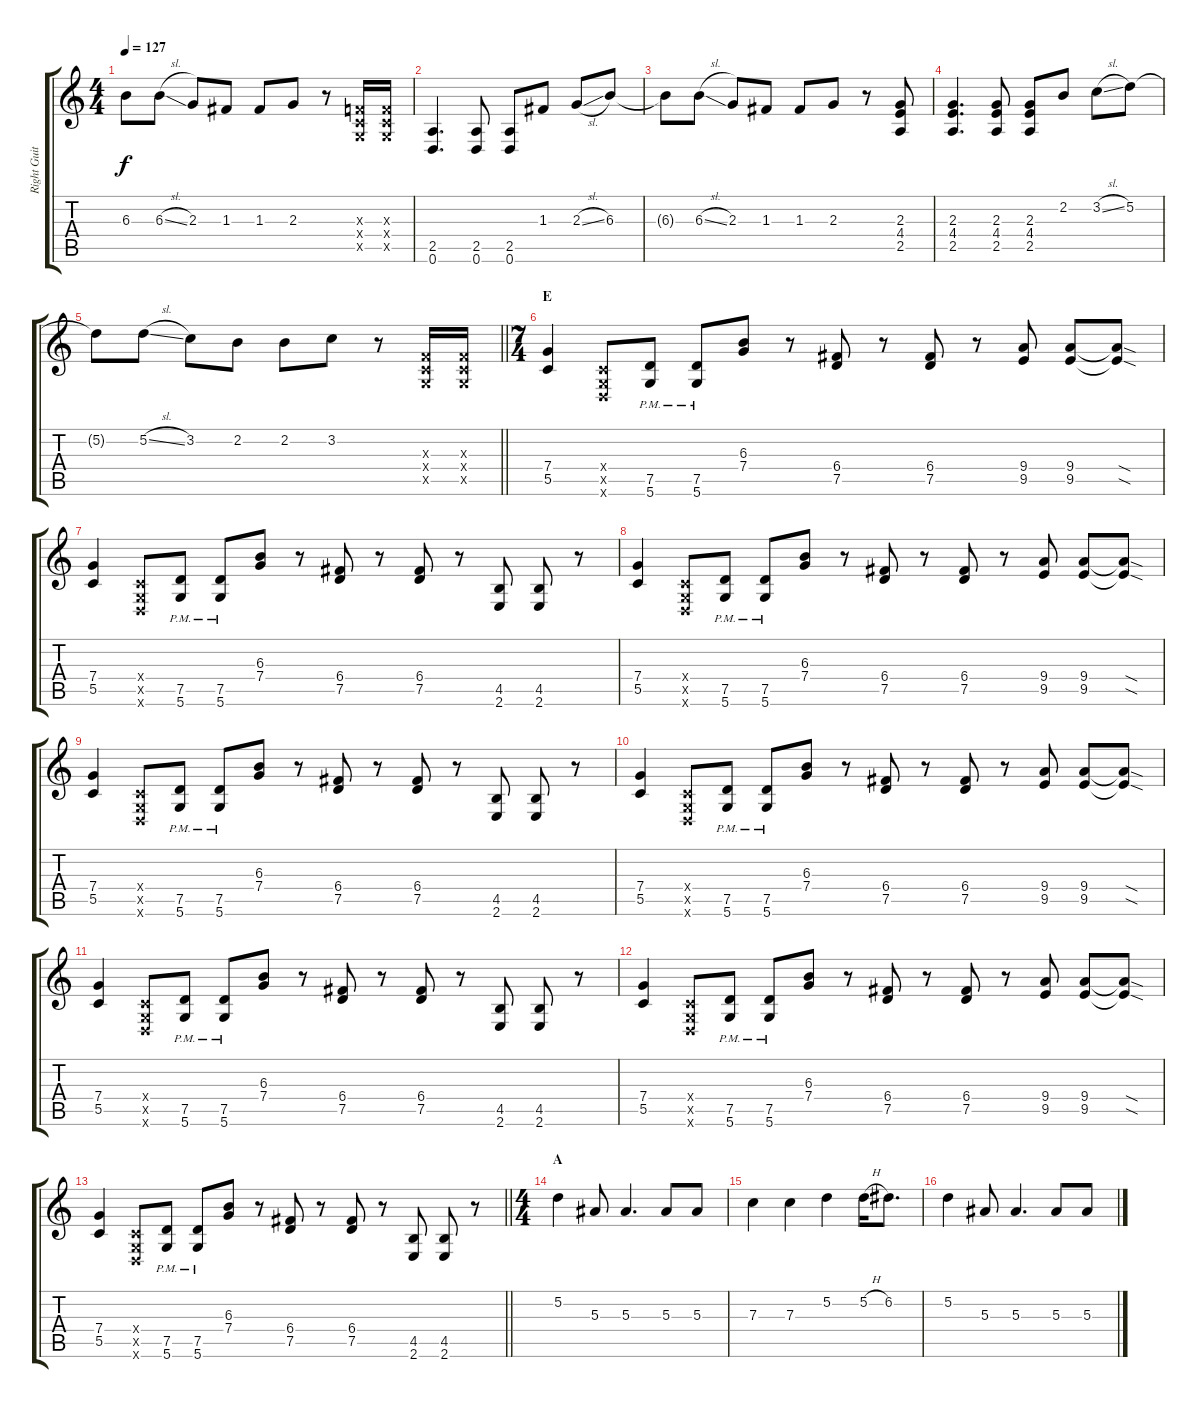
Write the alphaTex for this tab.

\track ("Right Guitar" "Right Guit") {instrument distortionguitar}
\staff {score tabs}
\tuning (D4 A3 F3 C3 G2 D2) {hide}
\ts (4 4)
\tempo 127
\clef g2
\ks c
6.3{t}.8{dy f} 6.3{sl}.8 2.3.8 1.3.8 1.3.8 2.3.8 r.8 (0.3{x} 0.4{x} 0.5{x}).16 (0.3{x} 0.4{x} 0.5{x}).16 |
(2.5 0.6).4{d} (2.5 0.6).8 (2.5 0.6).8 1.3.8 2.3{sl}.8 6.3.8 |
6.3{t}.8 6.3{sl}.8 2.3.8 1.3.8 1.3.8 2.3.8 r.8 (2.3 4.4 2.5).8 |
(2.3 4.4 2.5).4{d} (2.3 4.4 2.5).8 (2.3 4.4 2.5).8 2.2.8 3.2{sl}.8 5.2.8 |
\barLineRight lightlight
5.2{t}.8 5.2{sl}.8 3.2.8 2.2.8 2.2.8 3.2.8 r.8 (0.3{x} 0.4{x} 0.5{x}).16 (0.3{x} 0.4{x} 0.5{x}).16 |
\ts (7 4)
\section ("" "E")
(7.4 5.5).4 (0.4{x} 0.5{x} 0.6{x}).8 (7.5{pm} 5.6{pm}).8 (7.5{pm} 5.6{pm}).8 (6.3 7.4).8 r.8 (6.4 7.5).8 r.8 (6.4 7.5).8 r.8 (9.4 9.5).8 (9.4 9.5).8 (9.4{sod t} 9.5{sod t}).8 |
(7.4 5.5).4 (0.4{x} 0.5{x} 0.6{x}).8 (7.5{pm} 5.6{pm}).8 (7.5{pm} 5.6{pm}).8 (6.3 7.4).8 r.8 (6.4 7.5).8 r.8 (6.4 7.5).8 r.8 (4.5 2.6).8 (4.5 2.6).8 r.8 |
(7.4 5.5).4 (0.4{x} 0.5{x} 0.6{x}).8 (7.5{pm} 5.6{pm}).8 (7.5{pm} 5.6{pm}).8 (6.3 7.4).8 r.8 (6.4 7.5).8 r.8 (6.4 7.5).8 r.8 (9.4 9.5).8 (9.4 9.5).8 (9.4{sod t} 9.5{sod t}).8 |
(7.4 5.5).4 (0.4{x} 0.5{x} 0.6{x}).8 (7.5{pm} 5.6{pm}).8 (7.5{pm} 5.6{pm}).8 (6.3 7.4).8 r.8 (6.4 7.5).8 r.8 (6.4 7.5).8 r.8 (4.5 2.6).8 (4.5 2.6).8 r.8 |
(7.4 5.5).4 (0.4{x} 0.5{x} 0.6{x}).8 (7.5{pm} 5.6{pm}).8 (7.5{pm} 5.6{pm}).8 (6.3 7.4).8 r.8 (6.4 7.5).8 r.8 (6.4 7.5).8 r.8 (9.4 9.5).8 (9.4 9.5).8 (9.4{sod t} 9.5{sod t}).8 |
(7.4 5.5).4 (0.4{x} 0.5{x} 0.6{x}).8 (7.5{pm} 5.6{pm}).8 (7.5{pm} 5.6{pm}).8 (6.3 7.4).8 r.8 (6.4 7.5).8 r.8 (6.4 7.5).8 r.8 (4.5 2.6).8 (4.5 2.6).8 r.8 |
(7.4 5.5).4 (0.4{x} 0.5{x} 0.6{x}).8 (7.5{pm} 5.6{pm}).8 (7.5{pm} 5.6{pm}).8 (6.3 7.4).8 r.8 (6.4 7.5).8 r.8 (6.4 7.5).8 r.8 (9.4 9.5).8 (9.4 9.5).8 (9.4{sod t} 9.5{sod t}).8 |
\barLineRight lightlight
(7.4 5.5).4 (0.4{x} 0.5{x} 0.6{x}).8 (7.5{pm} 5.6{pm}).8 (7.5{pm} 5.6{pm}).8 (6.3 7.4).8 r.8 (6.4 7.5).8 r.8 (6.4 7.5).8 r.8 (4.5 2.6).8 (4.5 2.6).8 r.8 |
\ts (4 4)
\section ("" "A")
5.2.4 5.3.8 5.3.4{d} 5.3.8 5.3.8 |
7.3.4 7.3.4 5.2.4 5.2{h}.16 6.2.8{d} |
5.2.4 5.3.8 5.3.4{d} 5.3.8 5.3.8
